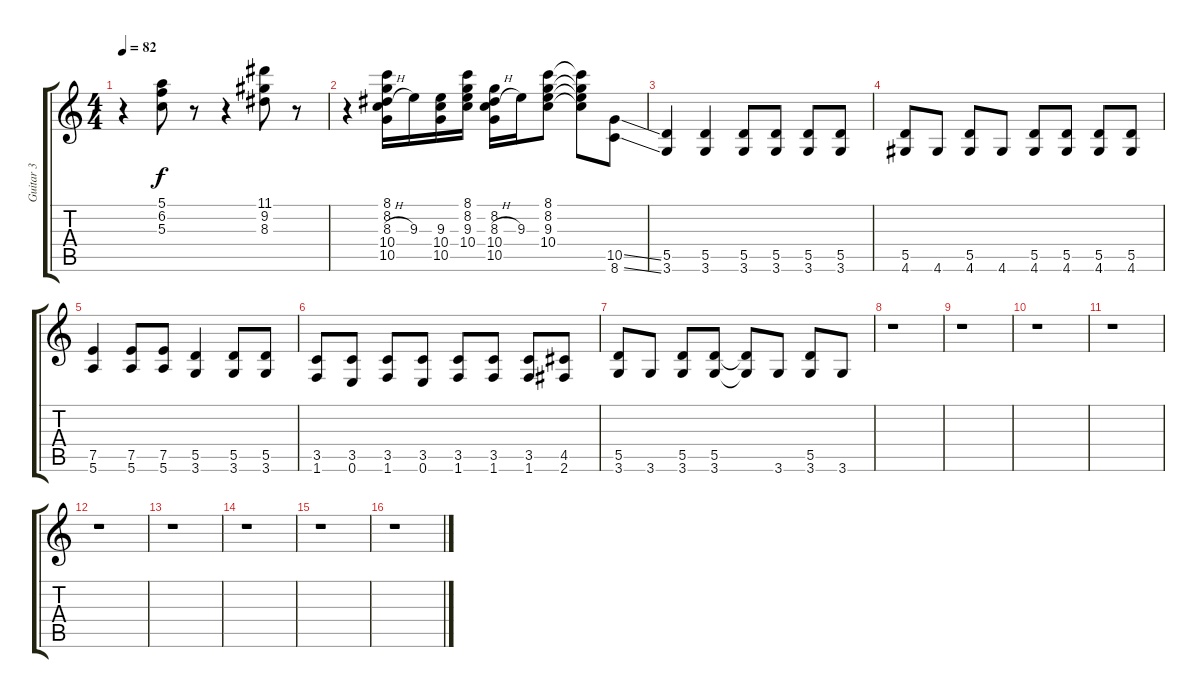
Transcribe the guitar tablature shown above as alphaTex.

\track ("Guitar 3" "Guitar 3") {instrument overdrivenguitar}
\staff {score tabs}
\tuning (E4 B3 G3 D3 A2 E2) {hide}
\ts (4 4)
\tempo 82
\clef g2
\ks c
r.4{dy f} (5.1 6.2 5.3).8 r.8 r.4 (11.1 9.2 8.3).8 r.8 |
r.4 (8.1 8.2 8.3{h} 10.4 10.5).16 9.3.16 (9.3 10.4 10.5).16 (8.1 8.2 9.3 10.4).16 (8.2 8.3{h} 10.4 10.5).16 9.3.16 (8.1 8.2 9.3 10.4).8 (8.1{t} 8.2{t} 9.3{t} 10.4{t}).8 (10.5{ss} 8.6{ss}).8 |
(5.5 3.6).4 (5.5 3.6).4 (5.5 3.6).8 (5.5 3.6).8 (5.5 3.6).8 (5.5 3.6).8 |
(5.5 4.6).8 4.6.8 (5.5 4.6).8 4.6.8 (5.5 4.6).8 (5.5 4.6).8 (5.5 4.6).8 (5.5 4.6).8 |
(7.5 5.6).4 (7.5 5.6).8 (7.5 5.6).8 (5.5 3.6).4 (5.5 3.6).8 (5.5 3.6).8 |
(3.5 1.6).8 (3.5 0.6).8 (3.5 1.6).8 (3.5 0.6).8 (3.5 1.6).8 (3.5 1.6).8 (3.5 1.6).8 (4.5 2.6).8 |
(5.5 3.6).8 3.6.8 (5.5 3.6).8 (5.5 3.6).8 (5.5{t} 3.6{t}).8 3.6.8 (5.5 3.6).8 3.6.8 |
r.1 |
r.1 |
r.1 |
r.1 |
r.1 |
r.1 |
r.1 |
r.1 |
r.1
